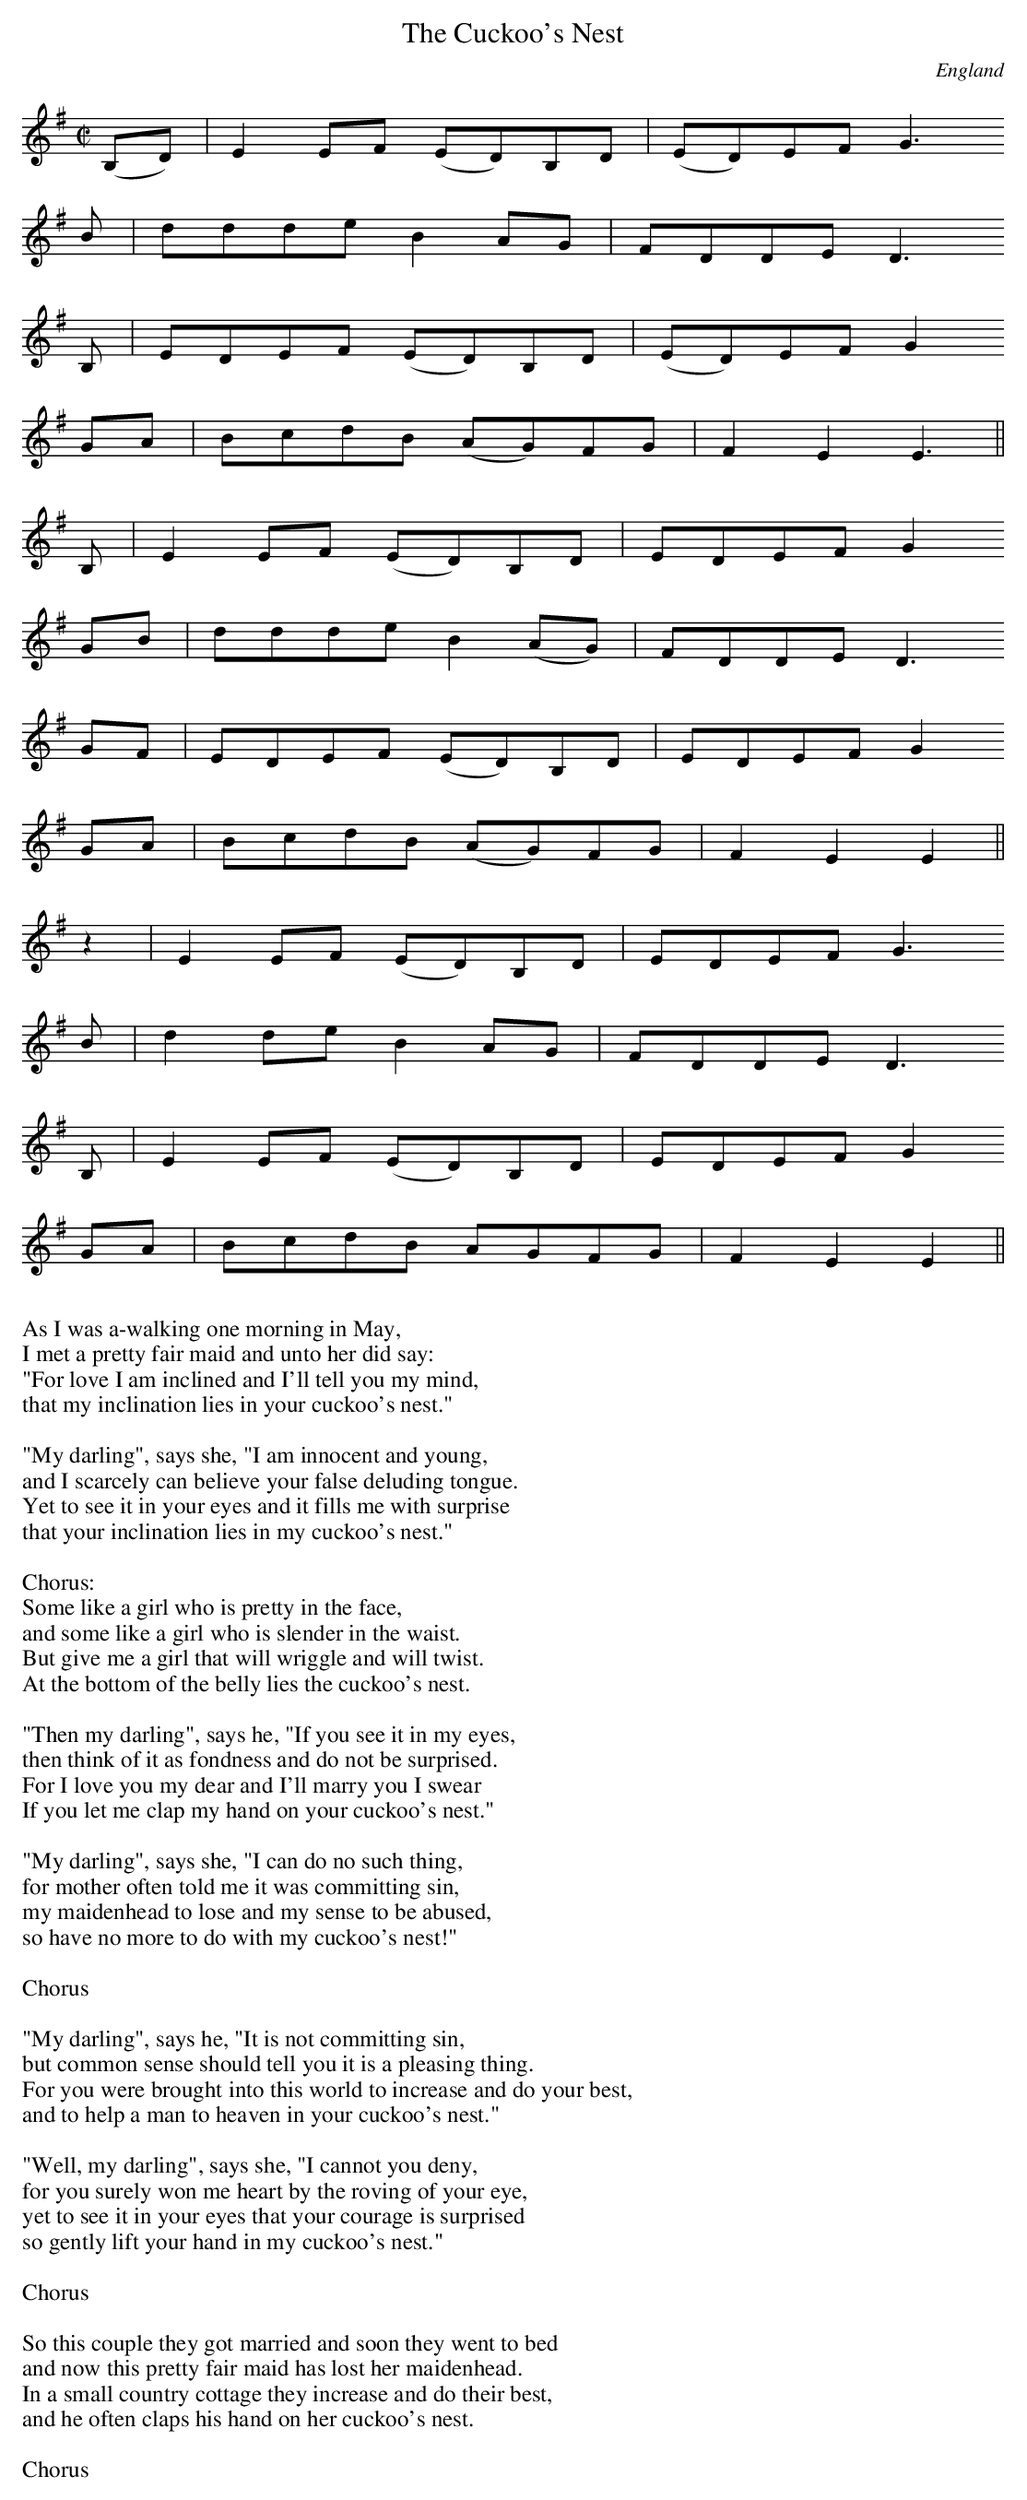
X:1
T:Cuckoo's Nest, The
O:England
M:C|
L:1/8
K:Em
(B,D) | E2EF (ED)B,D | (ED)EF G3
B | ddde B2AG | FDDE D3
B, | EDEF (ED)B,D | (ED)EF G2
GA | BcdB (AG)FG | F2E2 E3 ||
B, | E2EF (ED)B,D | EDEF G2
GB | ddde B2(AG) | FDDE D3
GF | EDEF (ED)B,D | EDEF G2
GA | BcdB (AG)FG | F2E2 E2 ||
z2 | E2EF (ED)B,D | EDEF G3
B | d2de B2AG | FDDE D3
B, | E2EF (ED)B,D | EDEF G2
GA | BcdB AGFG | F2E2 E2 ||
W:As I was a-walking one morning in May,
W:I met a pretty fair maid and unto her did say:
W:"For love I am inclined and I'll tell you my mind,
W:that my inclination lies in your cuckoo's nest."
W:
W:"My darling", says she, "I am innocent and young,
W:and I scarcely can believe your false deluding tongue.
W:Yet to see it in your eyes and it fills me with surprise
W:that your inclination lies in my cuckoo's nest."
W:
W:Chorus:
W:Some like a girl who is pretty in the face,
W:and some like a girl who is slender in the waist.
W:But give me a girl that will wriggle and will twist.
W:At the bottom of the belly lies the cuckoo's nest.
W:
W:"Then my darling", says he, "If you see it in my eyes,
W:then think of it as fondness and do not be surprised.
W:For I love you my dear and I'll marry you I swear
W:If you let me clap my hand on your cuckoo's nest."
W:
W:"My darling", says she, "I can do no such thing,
W:for mother often told me it was committing sin,
W:my maidenhead to lose and my sense to be abused,
W:so have no more to do with my cuckoo's nest!"
W:
W:Chorus
W:
W:"My darling", says he, "It is not committing sin,
W:but common sense should tell you it is a pleasing thing.
W:For you were brought into this world to increase and do your best,
W:and to help a man to heaven in your cuckoo's nest."
W:
W:"Well, my darling", says she, "I cannot you deny,
W:for you surely won me heart by the roving of your eye,
W:yet to see it in your eyes that your courage is surprised
W:so gently lift your hand in my cuckoo's nest."
W:
W:Chorus
W:
W:So this couple they got married and soon they went to bed
W:and now this pretty fair maid has lost her maidenhead.
W:In a small country cottage they increase and do their best,
W:and he often claps his hand on her cuckoo's nest.
W:
W:Chorus
